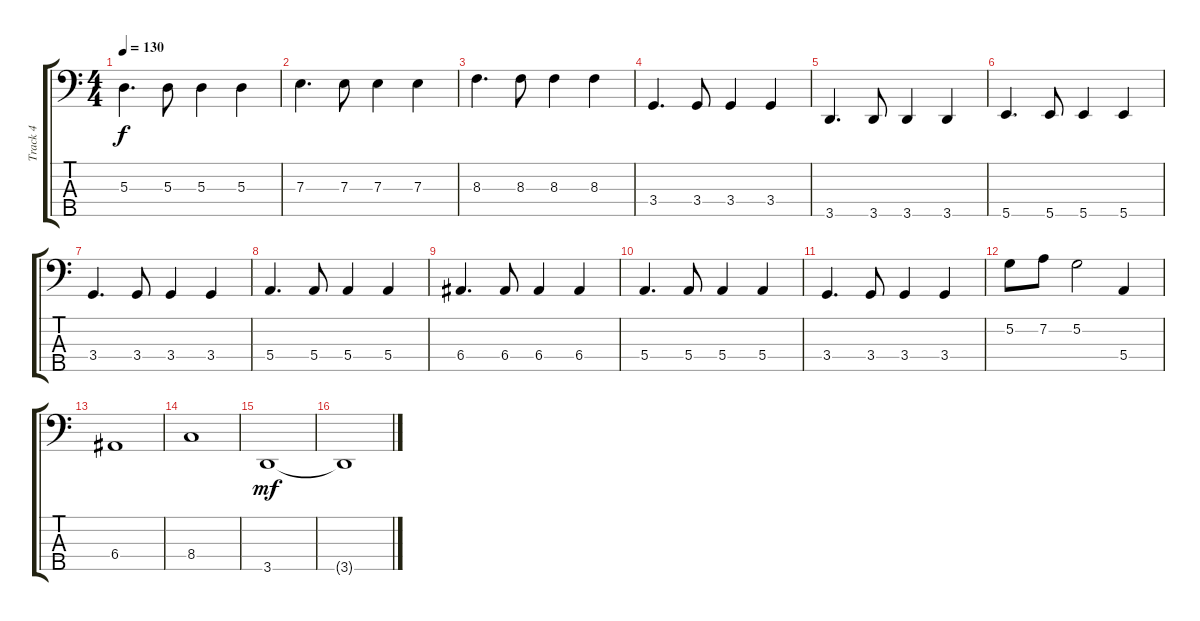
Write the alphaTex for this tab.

\track ("Track 4" "Track 4") {instrument electricbassfinger}
\staff {score tabs}
\tuning (G2 D2 A1 E1 B0) {hide}
\ts (4 4)
\tempo 130
\clef f4
\ks c
5.3.4{d dy f} 5.3.8 5.3.4 5.3.4 |
7.3.4{d} 7.3.8 7.3.4 7.3.4 |
8.3.4{d} 8.3.8 8.3.4 8.3.4 |
3.4.4{d} 3.4.8 3.4.4 3.4.4 |
3.5.4{d} 3.5.8 3.5.4 3.5.4 |
5.5.4{d} 5.5.8 5.5.4 5.5.4 |
3.4.4{d} 3.4.8 3.4.4 3.4.4 |
5.4.4{d} 5.4.8 5.4.4 5.4.4 |
6.4.4{d} 6.4.8 6.4.4 6.4.4 |
5.4.4{d} 5.4.8 5.4.4 5.4.4 |
3.4.4{d} 3.4.8 3.4.4 3.4.4 |
5.2.8 7.2.8 5.2.2 5.4.4 |
6.4.1 |
8.4.1 |
3.5.1{dy mf} |
3.5{t}.1
